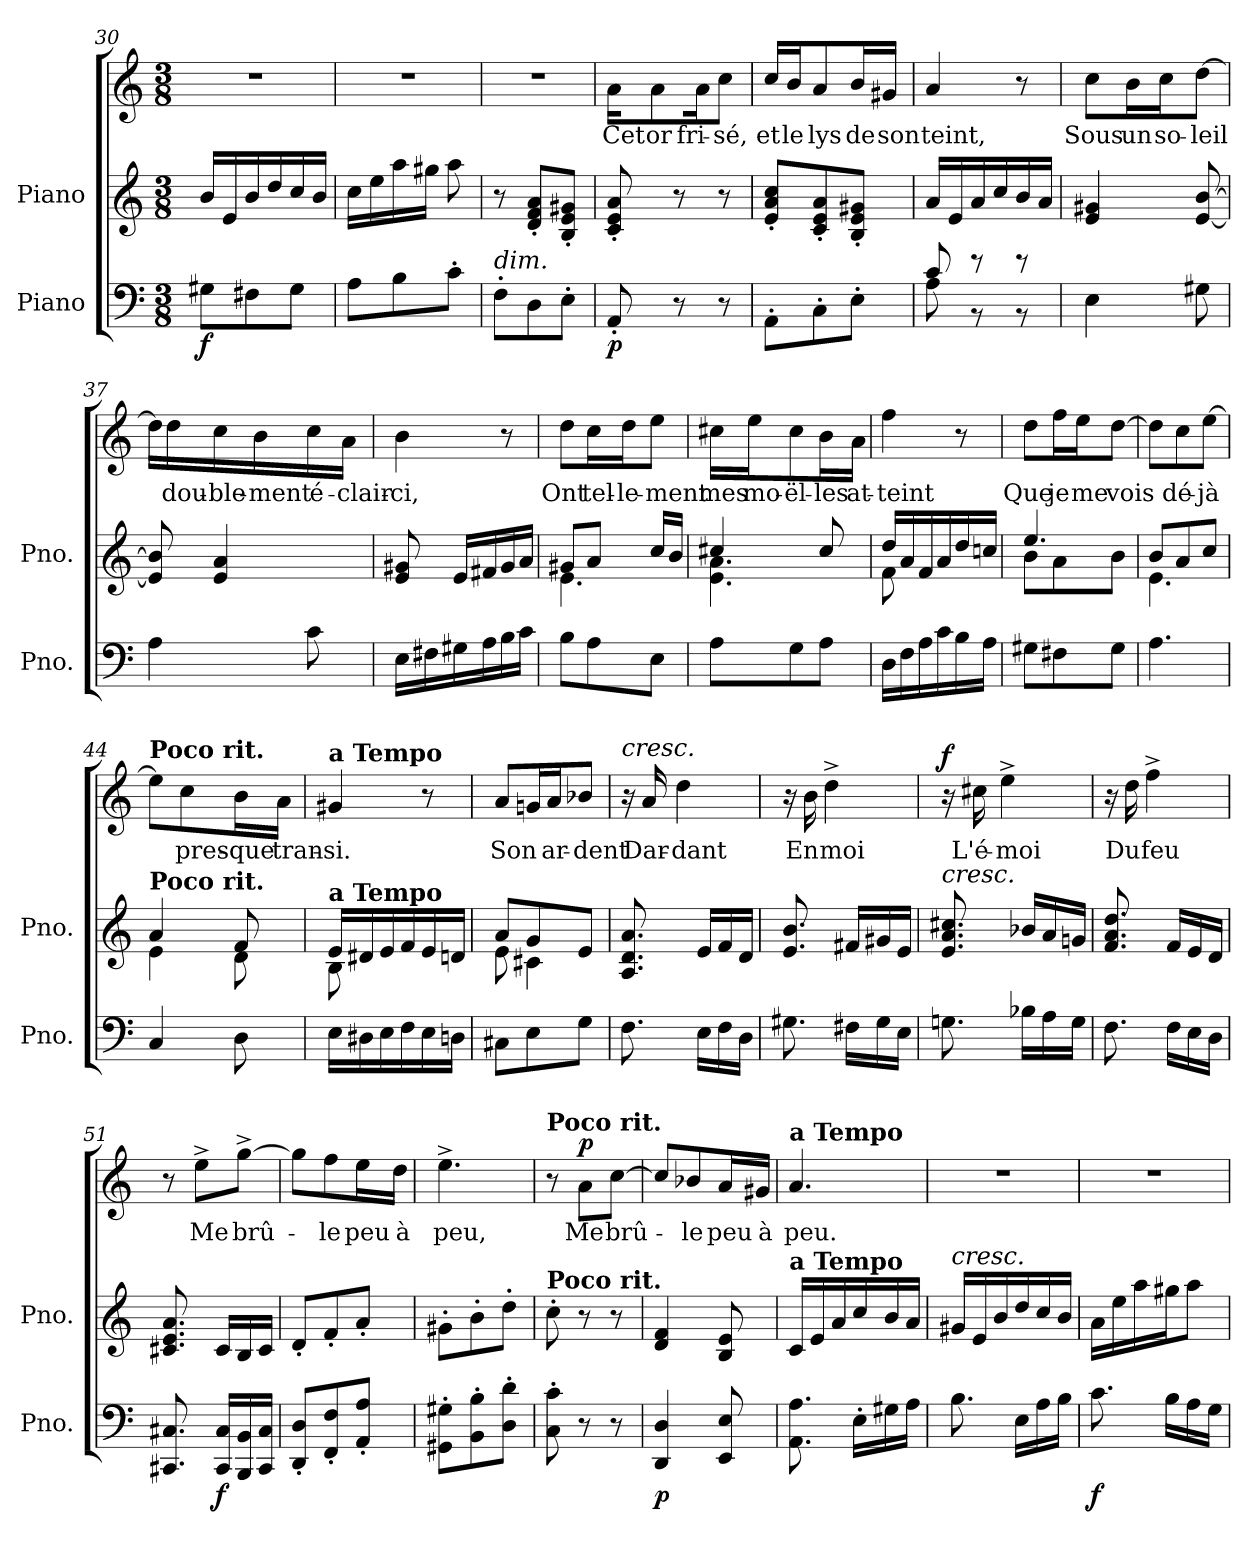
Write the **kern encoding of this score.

**kern	**dynam	**kern	**kern	**text	**dynam
*part3	*part3	*part2	*part1	*part1	*part1
*staff3	*staff3	*staff2	*staff1	*staff1	*staff1
*I"Piano	*	*I"Piano	*I" 	*	*
*I'Pno.	*	*I'Pno.	*I' 	*	*
*clefF4	*	*clefG2	*clefG2	*	*
*k[]	*	*k[]	*k[]	*	*
*C:	*	*C:	*C:	*	*
*M3/8	*	*M3/8	*M3/8	*	*
=30	=30	=30	=30	=30	=30
8G#X\L	f	16b/LL	4.r	.	.
.	.	16e/	.	.	.
8F#X\	.	16b/	.	.	.
.	.	16dd/	.	.	.
8G#\J	.	16cc/	.	.	.
.	.	16b/JJ	.	.	.
!!LO:LB:g=z
=31	=31	=31	=31	=31	=31
8A\L	.	16cc\LL	4.r	.	.
.	.	16ee\	.	.	.
8B\	.	16aa\	.	.	.
.	.	16gg#X\JJ	.	.	.
8c'\J	.	8aa\	.	.	.
=32	=32	=32	=32	=32	=32
!LO:TX:i:t=dim.	!	!	!	!	!
8F'\L	.	8r	4.r	.	.
8D\	.	8d'/ 8f'/ 8a'/L	.	.	.
8E'\J	.	8B'/ 8e'/ 8g#X'/J	.	.	.
=33	=33	=33	=33	=33	=33
8AA'/	p	8c'/ 8e'/ 8a'/	16a\KL	Cet	.
.	.	.	8a\	or	.
8r	.	8r	.	.	.
.	.	.	16a\K	fri-	.
8r	.	8r	8cc\J	-sé,	.
=34	=34	=34	=34	=34	=34
8AA'\L	.	8e'/ 8a'/ 8cc'/L	16cc/LL	et	.
.	.	.	16b/J	le	.
8C'\	.	8c'/ 8e'/ 8a'/	8a/	lys	.
8E'\J	.	8B'/ 8e'/ 8g#X'/J	16b/L	de	.
.	.	.	16g#X/JJ	son	.
=35	=35	=35	=35	=35	=35
*^	*	*	*	*	*
8c/	8A\	.	16a/LL	4a/	teint,	.
.	.	.	16e/	.	.	.
8r	8r	.	16a/	.	.	.
.	.	.	16cc/	.	.	.
8r	8r	.	16b/	8r	.	.
.	.	.	16a/JJ	.	.	.
*v	*v	*	*	*	*	*
!!LO:PB:g=z
=36	=36	=36	=36	=36	=36
4E\	.	4e/ 4g#X/	8cc\L	Sous	.
.	.	.	16b\L	un	.
.	.	.	16cc\J	so-	.
8G#X\	.	[8e/ [8b/	[8dd\J	-leil	.
=37	=37	=37	=37	=37	=37
4A\	.	8e]/ 8b]/	16dd\LL]	.	.
.	.	.	16dd\	dou-	.
.	.	4e/ 4a/	16cc\	-ble-	.
.	.	.	16b\	-ment	.
8c\	.	.	16cc\	é-	.
.	.	.	16a\JJ	-clair-	.
=38	=38	=38	=38	=38	=38
16E\LL	.	8e/ 8g#X/	4b\	-ci,	.
16F#X\	.	.	.	.	.
16G#X\	.	16e/LL	.	.	.
16A\	.	16f#X/	.	.	.
16B\	.	16g#/	8r	.	.
16c\JJ	.	16a/JJ	.	.	.
=39	=39	=39	=39	=39	=39
*	*	*^	*	*	*
8B\L	.	8g#X/L	4.e\	8dd\L	Ont	.
8A\	.	8a/J	.	16cc\L	tel-	.
.	.	.	.	16dd\J	-le-	.
8E\J	.	16cc/LL	.	8ee\J	-ment	.
.	.	16b/JJ	.	.	.	.
!!LO:LB:g=z
=40	=40	=40	=40	=40	=40	=40
8A\L	.	4cc#X/	4.e\ 4.a\	16cc#X\LL	mes	.
.	.	.	.	16ee\J	mo-	.
8G\	.	.	.	8cc#\	-ël-	.
8A\J	.	8cc#/	.	16b\L	-les	.
.	.	.	.	16a\JJ	at-	.
=41	=41	=41	=41	=41	=41	=41
16D\LL	.	16dd/LL	8f\	4ff\	-teint	.
16F\	.	16a/	.	.	.	.
16A\	.	16f/	4ryy	.	.	.
16c\	.	16a/	.	.	.	.
16B\	.	16dd/	.	8r	.	.
16A\JJ	.	16ccn/JJ	.	.	.	.
=42	=42	=42	=42	=42	=42	=42
8G#X\L	.	4.ee/	8b\L	8dd\L	Que	.
8F#X\	.	.	8a\	16ff\L	je	.
.	.	.	.	16ee\J	me	.
8G#\J	.	.	8b\J	[8dd\J	vois	.
=43	=43	=43	=43	=43	=43	=43
4.A\	.	8b/L	4.e\	8dd\L]	.	.
.	.	8a/	.	8cc\	dé-	.
.	.	8cc/J	.	[8ee\J	-jà	.
=44	=44	=44	=44	=44	=44	=44
!	!	!	!	!LO:TX:B:t=Poco rit.	!	!
!	!	!LO:TX:B:t=Poco rit.	!	!	!	!
4C/	.	4a/	4e\	8ee\L]	.	.
.	.	.	.	8cc\	pres-	.
8D\	.	8f/	8d\	16b\L	-que	.
.	.	.	.	16a\JJ	tran-	.
!!LO:LB:g=z
=45	=45	=45	=45	=45	=45	=45
!	!	!	!	!LO:TX:B:t=a Tempo	!	!
!	!	!LO:TX:B:t=a Tempo	!	!	!	!
16E\LL	.	16e/LL	8B\	4g#X/	-si.	.
16D#X\	.	16d#X/	.	.	.	.
16E\	.	16e/	4ryy	.	.	.
16F\	.	16f/	.	.	.	.
16E\	.	16e/	.	8r	.	.
16Dn\JJ	.	16dn/JJ	.	.	.	.
=46	=46	=46	=46	=46	=46	=46
8C#X\L	.	8a/L	8e\	8a/L	Son	.
8E\	.	8g/	4c#X\	16gn/L	.	.
.	.	.	.	16a/J	ar-	.
8G\J	.	8e/J	.	8b-X/J	-dent	.
*	*	*v	*v	*	*	*
=47	=47	=47	=47	=47	=47
!	!	!	!LO:TX:i:t=cresc.	!	!
8.F\	.	8.A/ 8.d/ 8.a/	16r	.	.
.	.	.	16a/	Dar-	.
.	.	.	4dd\	-dant	.
16E\LL	.	16e/LL	.	.	.
16F\	.	16f/	.	.	.
16D\JJ	.	16d/JJ	.	.	.
=48	=48	=48	=48	=48	=48
8.G#X\	.	8.e/ 8.b/	16r	.	.
.	.	.	16b\	En	.
.	.	.	4dd^\	moi	.
16F#X\LL	.	16f#X/LL	.	.	.
16G#\	.	16g#X/	.	.	.
16E\JJ	.	16e/JJ	.	.	.
=49	=49	=49	=49	=49	=49
!	!	!LO:TX:i:t=cresc.	!	!	!
8.Gn\	.	8.e/ 8.a/ 8.cc#X/	16r	.	f
.	.	.	16cc#X\	L'é-	.
.	.	.	4ee^\	-moi	.
16B-X\LL	.	16b-X/LL	.	.	.
16A\	.	16a/	.	.	.
16G\JJ	.	16gn/JJ	.	.	.
!!LO:LB:g=z
=50	=50	=50	=50	=50	=50
8.F\	.	8.f/ 8.a/ 8.dd/	16r	.	.
.	.	.	16dd\	Du	.
.	.	.	4ff^\	feu	.
16F\LL	.	16f/LL	.	.	.
16E\	.	16e/	.	.	.
16D\JJ	.	16d/JJ	.	.	.
=51	=51	=51	=51	=51	=51
8.CC#X/ 8.C#X/	.	8.c#X/ 8.e/ 8.a/	8r	.	.
.	.	.	8ee^\L	Me	.
16CC#/ 16C#/LL	f	16c#/LL	.	.	.
16BBB/ 16BB/	.	16B/	[8gg^\J	brû-	.
16CC#/ 16C#/JJ	.	16c#/JJ	.	.	.
=52	=52	=52	=52	=52	=52
8DD'/ 8D'/L	.	8d'/L	8gg\L]	.	.
8FF'/ 8F'/	.	8f'/	8ff\	-le	.
8AA'/ 8A'/J	.	8a'/J	16ee\L	peu	.
.	.	.	16dd\JJ	à	.
=53	=53	=53	=53	=53	=53
8GG#X'\ 8G#X'\L	.	8g#X'\L	4.ee^\	peu,	.
8BB'\ 8B'\	.	8b'\	.	.	.
8D'\ 8d'\J	.	8dd'\J	.	.	.
=54	=54	=54	=54	=54	=54
!	!	!	!LO:TX:B:t=Poco rit.	!	!
!	!	!LO:TX:B:t=Poco rit.	!	!	!
8C'\ 8c'\	.	8cc'\	8r	.	.
8r	.	8r	8a\L	Me	p
8r	.	8r	[8cc\J	brû-	.
!!LO:PB:g=z
=55	=55	=55	=55	=55	=55
4DD/ 4D/	p	4d/ 4f/	8cc/L]	.	.
.	.	.	8b-X/	-le	.
8EE/ 8E/	.	8B/ 8e/	16a/L	peu	.
.	.	.	16g#X/JJ	à	.
=56	=56	=56	=56	=56	=56
!	!	!	!LO:TX:B:t=a Tempo	!	!
!	!	!LO:TX:B:t=a Tempo	!	!	!
8.AA\ 8.A\	.	16c/LL	4.a/	peu.	.
.	.	16e/	.	.	.
.	.	16a/	.	.	.
16E'\LL	.	16cc/	.	.	.
16G#X\	.	16b/	.	.	.
16A\JJ	.	16a/JJ	.	.	.
=57	=57	=57	=57	=57	=57
!	!	!LO:TX:i:t=cresc.	!	!	!
8.B\	.	16g#X/LL	4.r	.	.
.	.	16e/	.	.	.
.	.	16b/	.	.	.
16E\LL	.	16dd/	.	.	.
16A\	.	16cc/	.	.	.
16B\JJ	.	16b/JJ	.	.	.
=58	=58	=58	=58	=58	=58
8.c\	f	16a\LL	4.r	.	.
.	.	16ee\	.	.	.
.	.	16aa\	.	.	.
16B\LL	.	16gg#X\J	.	.	.
16A\	.	8aa\J	.	.	.
16G\JJ	.	.	.	.	.
=	=	=	=	=	=
*-	*-	*-	*-	*-	*-
